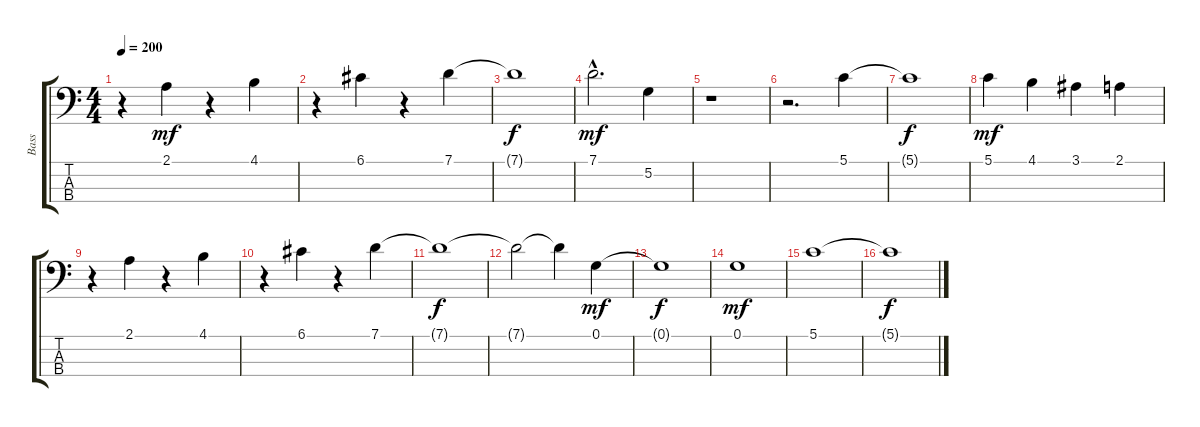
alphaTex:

\track ("Bass" "Bass") {instrument fretlessbass}
\staff {score tabs}
\tuning (G2 D2 A1 E1) {hide}
\ts (4 4)
\tempo 200
\clef f4
\ks c
r.4{dy mf} 2.1.4 r.4 4.1.4 |
r.4 6.1.4 r.4 7.1.4 |
7.1{t}.1{dy f} |
7.1{hac}.2{d dy mf} 5.2.4 |
r.1 |
r.2{d} 5.1.4 |
5.1{t}.1{dy f} |
5.1.4{dy mf} 4.1.4 3.1.4 2.1.4 |
r.4 2.1.4 r.4 4.1.4 |
r.4 6.1.4 r.4 7.1.4 |
7.1{t}.1{dy f} |
7.1{t}.2 7.1{t}.4 0.1.4{dy mf} |
0.1{t}.1{dy f} |
0.1.1{dy mf} |
5.1.1 |
5.1{t}.1{dy f}
